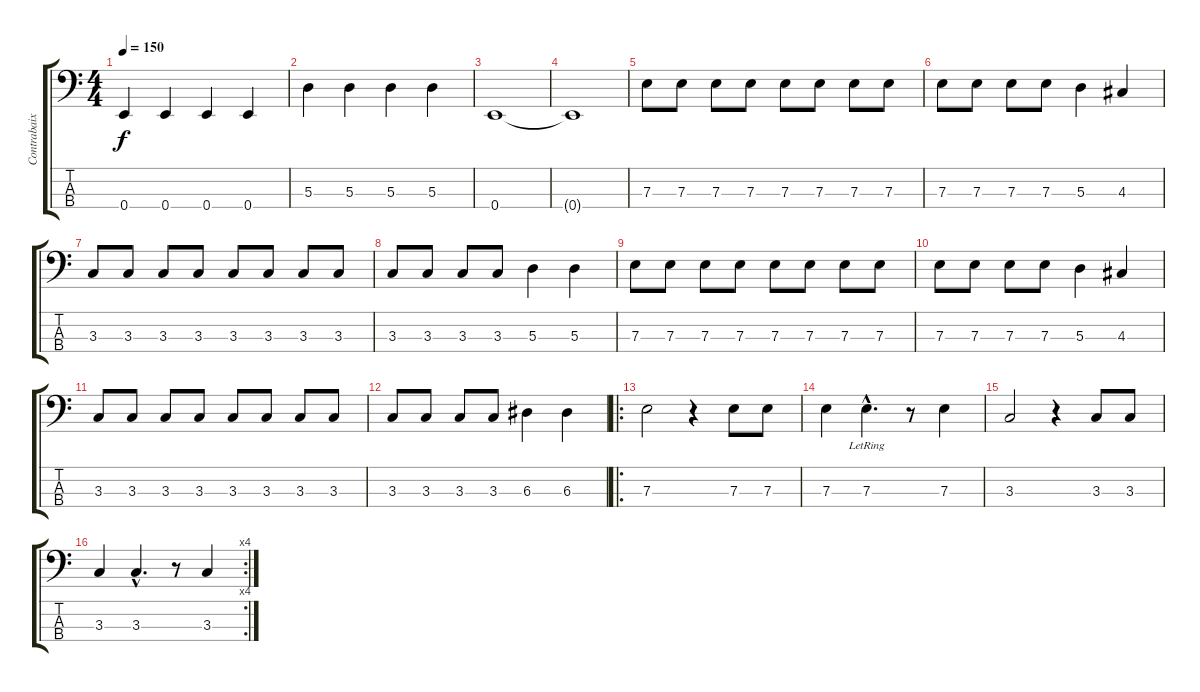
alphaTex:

\track ("Contrabaixo" "Contrabaix") {instrument electricbasspick}
\staff {score tabs}
\tuning (G2 D2 A1 E1) {hide}
\ts (4 4)
\tempo 150
\clef f4
\ks c
0.4.4{dy f} 0.4.4 0.4.4 0.4.4 |
5.3.4 5.3.4 5.3.4 5.3.4 |
0.4.1 |
0.4{t}.1 |
7.3.8 7.3.8 7.3.8 7.3.8 7.3.8 7.3.8 7.3.8 7.3.8 |
7.3.8 7.3.8 7.3.8 7.3.8 5.3.4 4.3.4 |
3.3.8 3.3.8 3.3.8 3.3.8 3.3.8 3.3.8 3.3.8 3.3.8 |
3.3.8 3.3.8 3.3.8 3.3.8 5.3.4 5.3.4 |
7.3.8 7.3.8 7.3.8 7.3.8 7.3.8 7.3.8 7.3.8 7.3.8 |
7.3.8 7.3.8 7.3.8 7.3.8 5.3.4 4.3.4 |
3.3.8 3.3.8 3.3.8 3.3.8 3.3.8 3.3.8 3.3.8 3.3.8 |
3.3.8 3.3.8 3.3.8 3.3.8 6.3.4 6.3.4 |
\ro
7.3.2 r.4 7.3.8 7.3.8 |
7.3.4 7.3{hac lr}.4{d} r.8 7.3.4 |
3.3.2 r.4 3.3.8 3.3.8 |
\rc 4
3.3.4 3.3{hac}.4{d} r.8 3.3.4
